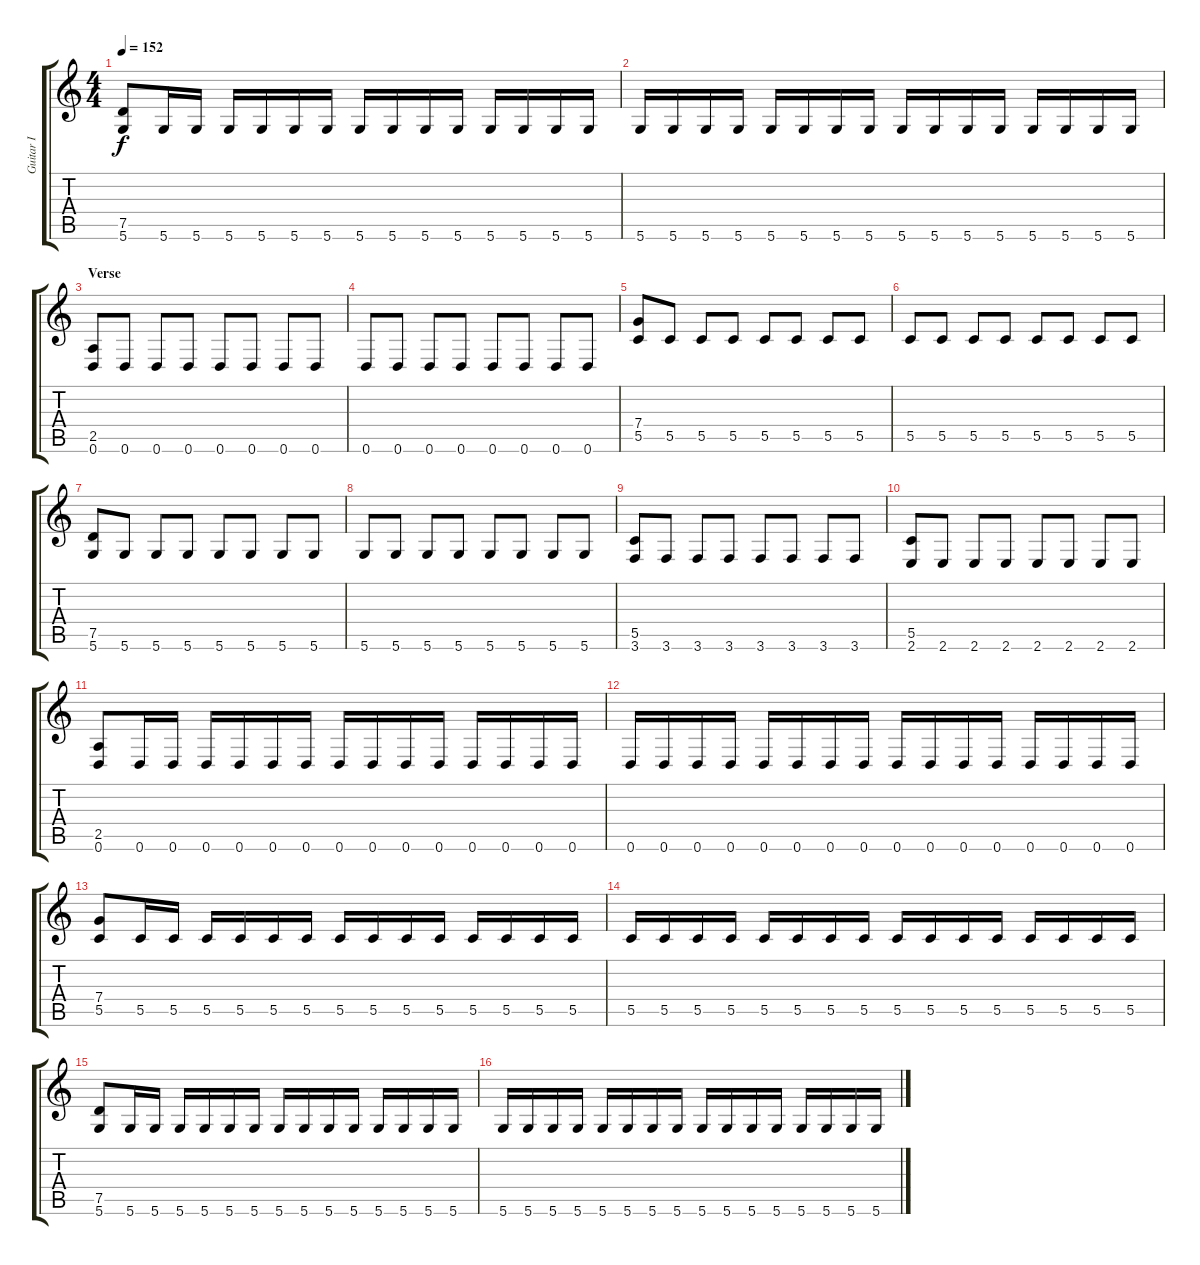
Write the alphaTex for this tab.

\track ("Guitar I " "Guitar I ") {instrument distortionguitar}
\staff {score tabs}
\tuning (D4 A3 F3 C3 G2 D2) {hide}
\ts (4 4)
\tempo 152
\clef g2
\ks c
(7.5 5.6).8{dy f} 5.6.16 5.6.16 5.6.16 5.6.16 5.6.16 5.6.16 5.6.16 5.6.16 5.6.16 5.6.16 5.6.16 5.6.16 5.6.16 5.6.16 |
5.6.16 5.6.16 5.6.16 5.6.16 5.6.16 5.6.16 5.6.16 5.6.16 5.6.16 5.6.16 5.6.16 5.6.16 5.6.16 5.6.16 5.6.16 5.6.16 |
\section ("" "Verse")
(2.5 0.6).8 0.6.8 0.6.8 0.6.8 0.6.8 0.6.8 0.6.8 0.6.8 |
0.6.8 0.6.8 0.6.8 0.6.8 0.6.8 0.6.8 0.6.8 0.6.8 |
(7.4 5.5).8 5.5.8 5.5.8 5.5.8 5.5.8 5.5.8 5.5.8 5.5.8 |
5.5.8 5.5.8 5.5.8 5.5.8 5.5.8 5.5.8 5.5.8 5.5.8 |
(7.5 5.6).8 5.6.8 5.6.8 5.6.8 5.6.8 5.6.8 5.6.8 5.6.8 |
5.6.8 5.6.8 5.6.8 5.6.8 5.6.8 5.6.8 5.6.8 5.6.8 |
(5.5 3.6).8 3.6.8 3.6.8 3.6.8 3.6.8 3.6.8 3.6.8 3.6.8 |
(5.5 2.6).8 2.6.8 2.6.8 2.6.8 2.6.8 2.6.8 2.6.8 2.6.8 |
(2.5 0.6).8 0.6.16 0.6.16 0.6.16 0.6.16 0.6.16 0.6.16 0.6.16 0.6.16 0.6.16 0.6.16 0.6.16 0.6.16 0.6.16 0.6.16 |
0.6.16 0.6.16 0.6.16 0.6.16 0.6.16 0.6.16 0.6.16 0.6.16 0.6.16 0.6.16 0.6.16 0.6.16 0.6.16 0.6.16 0.6.16 0.6.16 |
(7.4 5.5).8 5.5.16 5.5.16 5.5.16 5.5.16 5.5.16 5.5.16 5.5.16 5.5.16 5.5.16 5.5.16 5.5.16 5.5.16 5.5.16 5.5.16 |
5.5.16 5.5.16 5.5.16 5.5.16 5.5.16 5.5.16 5.5.16 5.5.16 5.5.16 5.5.16 5.5.16 5.5.16 5.5.16 5.5.16 5.5.16 5.5.16 |
(7.5 5.6).8 5.6.16 5.6.16 5.6.16 5.6.16 5.6.16 5.6.16 5.6.16 5.6.16 5.6.16 5.6.16 5.6.16 5.6.16 5.6.16 5.6.16 |
5.6.16 5.6.16 5.6.16 5.6.16 5.6.16 5.6.16 5.6.16 5.6.16 5.6.16 5.6.16 5.6.16 5.6.16 5.6.16 5.6.16 5.6.16 5.6.16
